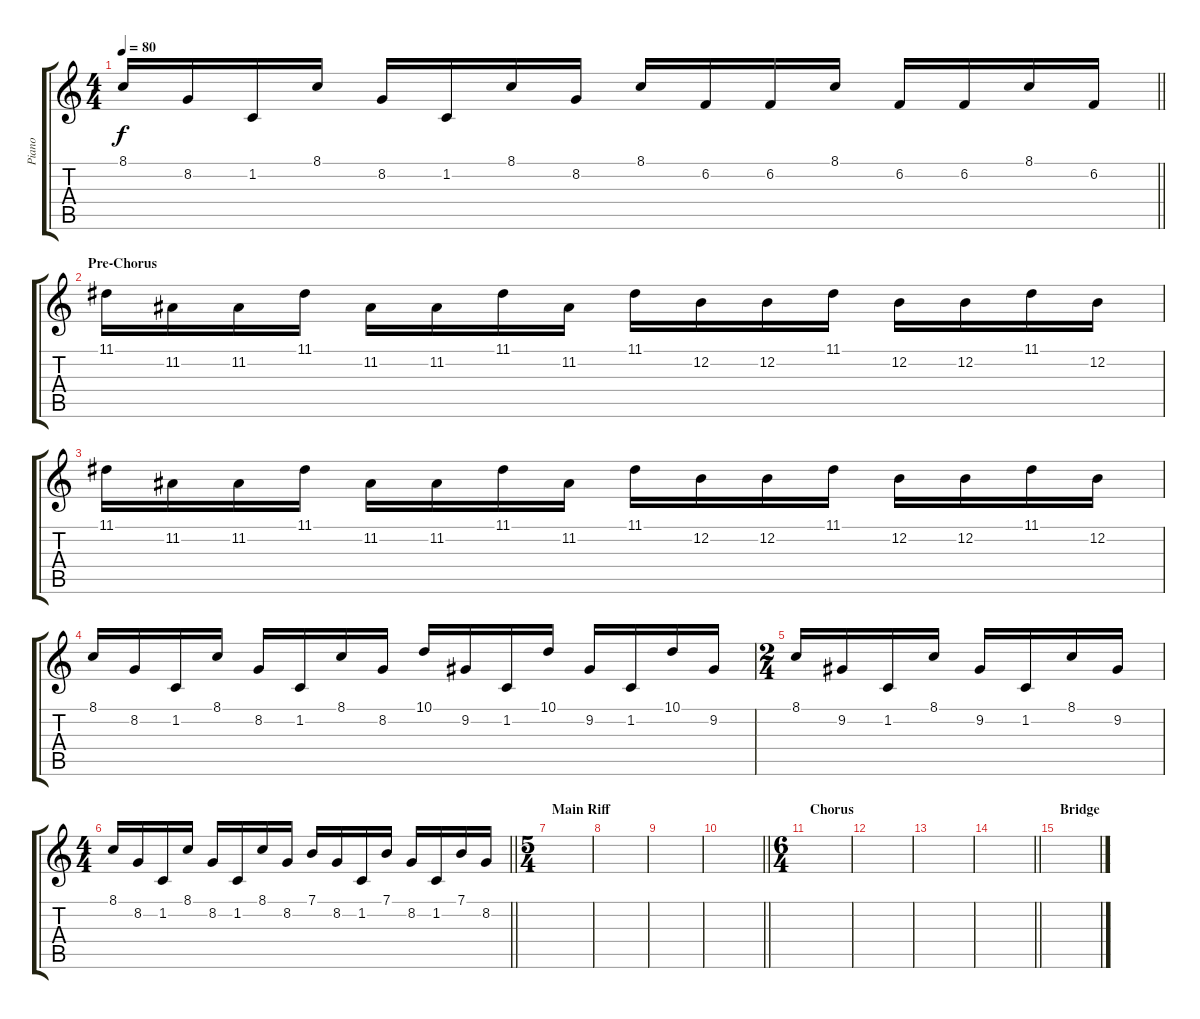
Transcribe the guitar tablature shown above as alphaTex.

\track ("Piano" "Piano") {instrument acousticgrandpiano}
\staff {score tabs}
\tuning (E4 B3 G3 D3 A2 E2) {hide}
\ts (4 4)
\tempo 80
\clef g2
\barLineRight lightlight
\ks c
8.1.16{dy f} 8.2.16 1.2.16 8.1.16 8.2.16 1.2.16 8.1.16 8.2.16 8.1.16 6.2.16 6.2.16 8.1.16 6.2.16 6.2.16 8.1.16 6.2.16 |
\section ("" "Pre-Chorus")
11.1.16 11.2.16 11.2.16 11.1.16 11.2.16 11.2.16 11.1.16 11.2.16 11.1.16 12.2.16 12.2.16 11.1.16 12.2.16 12.2.16 11.1.16 12.2.16 |
11.1.16 11.2.16 11.2.16 11.1.16 11.2.16 11.2.16 11.1.16 11.2.16 11.1.16 12.2.16 12.2.16 11.1.16 12.2.16 12.2.16 11.1.16 12.2.16 |
8.1.16 8.2.16 1.2.16 8.1.16 8.2.16 1.2.16 8.1.16 8.2.16 10.1.16 9.2.16 1.2.16 10.1.16 9.2.16 1.2.16 10.1.16 9.2.16 |
\ts (2 4)
8.1.16 9.2.16 1.2.16 8.1.16 9.2.16 1.2.16 8.1.16 9.2.16 |
\ts (4 4)
\barLineRight lightlight
8.1.16 8.2.16 1.2.16 8.1.16 8.2.16 1.2.16 8.1.16 8.2.16 7.1.16 8.2.16 1.2.16 7.1.16 8.2.16 1.2.16 7.1.16 8.2.16 |
\ts (5 4)
\section ("" "Main Riff")
|
|
|
\barLineRight lightlight
|
\ts (6 4)
\section ("" "Chorus")
|
|
|
\barLineRight lightlight
|
\section ("" "Bridge")
